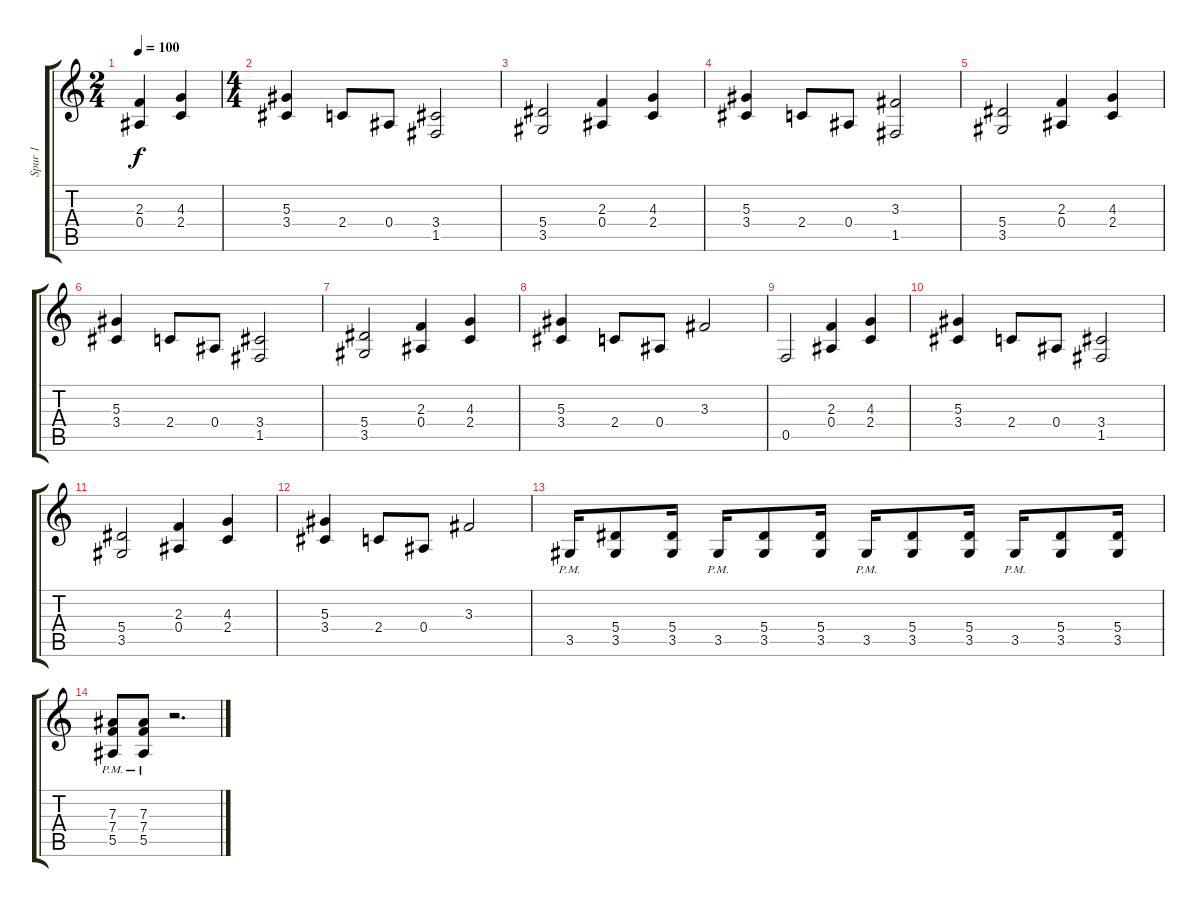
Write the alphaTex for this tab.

\track ("Spur 1" "Spur 1") {instrument distortionguitar}
\staff {score tabs}
\tuning (C4 G3 Eb3 Bb2 F2 C2) {hide}
\ts (2 4)
\tempo 100
\clef g2
\ks c
(2.3 0.4).4{dy f volume 14} (4.3 2.4).4 |
\ts (4 4)
(5.3 3.4).4 2.4.8 0.4.8 (3.4 1.5).2 |
(5.4 3.5).2 (2.3 0.4).4 (4.3 2.4).4 |
(5.3 3.4).4 2.4.8 0.4.8 (3.3 1.5).2 |
(5.4 3.5).2 (2.3 0.4).4 (4.3 2.4).4 |
(5.3 3.4).4 2.4.8 0.4.8 (3.4 1.5).2 |
(5.4 3.5).2 (2.3 0.4).4 (4.3 2.4).4 |
(5.3 3.4).4 2.4.8 0.4.8 3.3.2 |
0.5.2 (2.3 0.4).4 (4.3 2.4).4 |
(5.3 3.4).4 2.4.8 0.4.8 (3.4 1.5).2 |
(5.4 3.5).2 (2.3 0.4).4 (4.3 2.4).4 |
(5.3 3.4).4 2.4.8 0.4.8 3.3.2 |
3.5{pm}.16 (5.4 3.5).8 (5.4 3.5).16 3.5{pm}.16 (5.4 3.5).8 (5.4 3.5).16 3.5{pm}.16 (5.4 3.5).8 (5.4 3.5).16 3.5{pm}.16 (5.4 3.5).8 (5.4 3.5).16 |
(7.3{pm} 7.4{pm} 5.5{pm}).8 (7.3{pm} 7.4{pm} 5.5{pm}).8 r.2{d}
